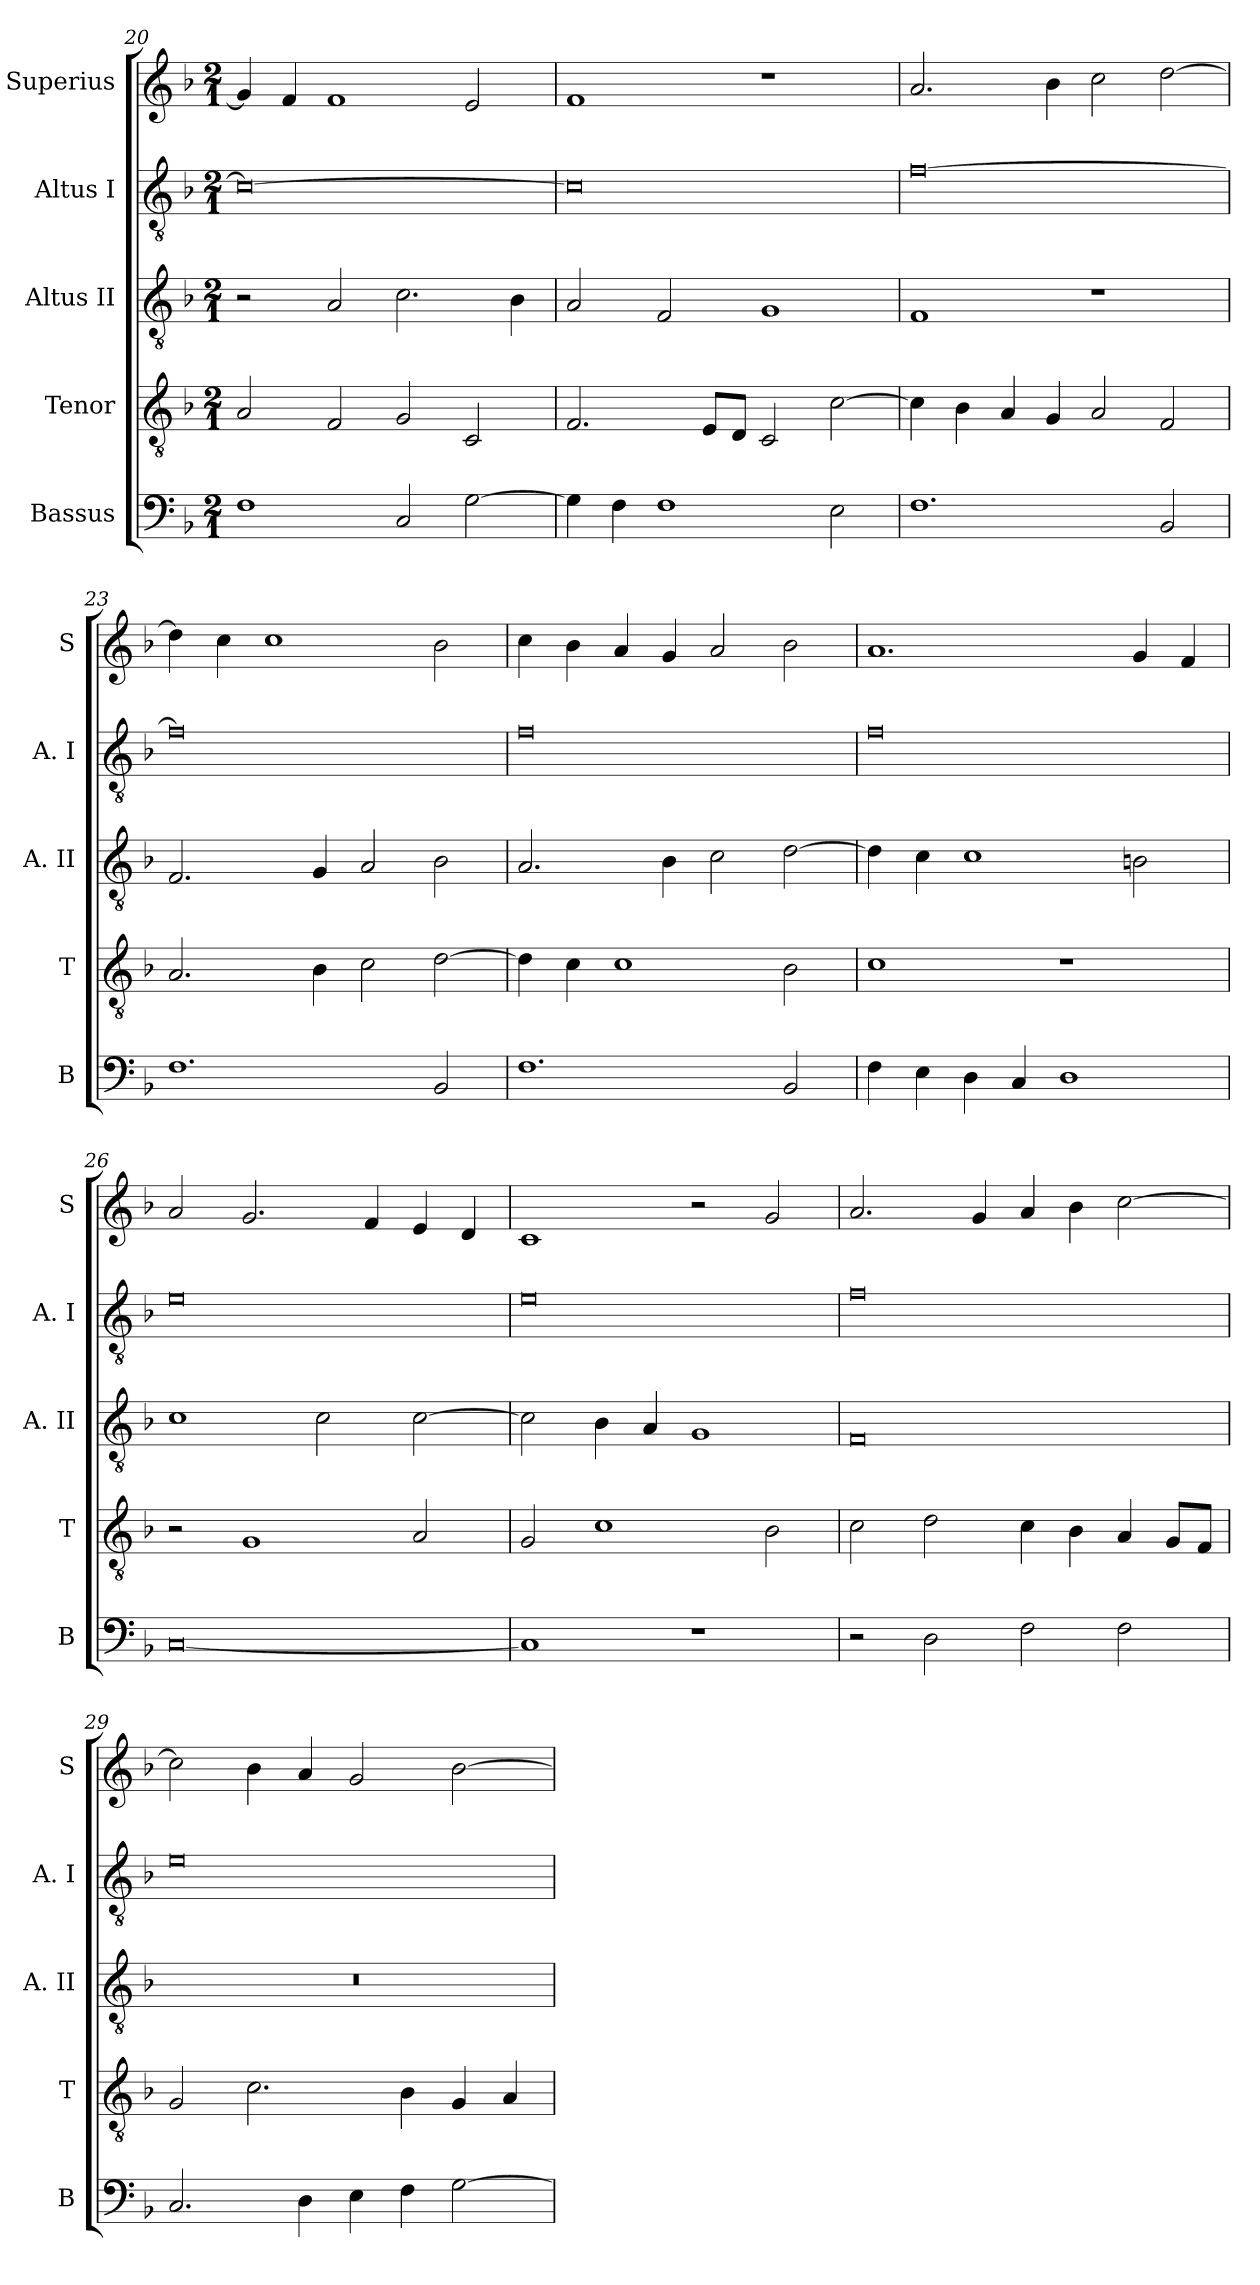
**kern	**kern	**kern	**kern	**kern
*part5	*part4	*part3	*part2	*part1
*staff5	*staff4	*staff3	*staff2	*staff1
*I"Bassus	*I"Tenor	*I"Altus II	*I"Altus I	*I"Superius
*I'B	*I'T	*I'A. II	*I'A. I	*I'S
*clefF4	*clefGv2	*clefGv2	*clefGv2	*clefG2
*k[b-]	*k[b-]	*k[b-]	*k[b-]	*k[b-]
*F:	*F:	*F:	*F:	*F:
*M2/1	*M2/1	*M2/1	*M2/1	*M2/1
=20	=20	=20	=20	=20
1F	2A	2r	0c_	4g]
.	.	.	.	4f
.	2F	2A	.	1f
2C	2G	2.c	.	.
[2G	2C	.	.	2e
.	.	4B-	.	.
=21	=21	=21	=21	=21
4G]	2.F	2A	0c]	1f
4F	.	.	.	.
1F	.	2F	.	.
.	8EL	.	.	.
.	8DJ	.	.	.
.	2C	1G	.	1r
2E	[2c	.	.	.
=22	=22	=22	=22	=22
1.F	4c]	1F	[0f	2.a
.	4B-	.	.	.
.	4A	.	.	.
.	4G	.	.	4b-
.	2A	1r	.	2cc
2BB-	2F	.	.	[2dd
=23	=23	=23	=23	=23
1.F	2.A	2.F	0f]	4dd]
.	.	.	.	4cc
.	.	.	.	1cc
.	4B-	4G	.	.
.	2c	2A	.	.
2BB-	[2d	2B-	.	2b-
=24	=24	=24	=24	=24
1.F	4d]	2.A	0f	4cc
.	4c	.	.	4b-
.	1c	.	.	4a
.	.	4B-	.	4g
.	.	2c	.	2a
2BB-	2B-	[2d	.	2b-
=25	=25	=25	=25	=25
4F	1c	4d]	0f	1.a
4E	.	4c	.	.
4D	.	1c	.	.
4C	.	.	.	.
1D	1r	.	.	.
.	.	2Bn	.	4g
.	.	.	.	4f
=26	=26	=26	=26	=26
[0C	2r	1c	0e	2a
.	1G	.	.	2.g
.	.	2c	.	.
.	.	.	.	4f
.	2A	[2c	.	4e
.	.	.	.	4d
=27	=27	=27	=27	=27
1C]	2G	2c]	0e	1c
.	1c	4B-	.	.
.	.	4A	.	.
1r	.	1G	.	2r
.	2B-	.	.	2g
=28	=28	=28	=28	=28
2r	2c	0F	0f	2.a
2D	2d	.	.	.
.	.	.	.	4g
2F	4c	.	.	4a
.	4B-	.	.	4b-
2F	4A	.	.	[2cc
.	8GL	.	.	.
.	8FJ	.	.	.
=29	=29	=29	=29	=29
2.C	2G	0r	0e	2cc]
.	2.c	.	.	4b-
4D	.	.	.	4a
4E	.	.	.	2g
4F	4B-	.	.	.
[2G	4G	.	.	[2b-
.	4A	.	.	.
=	=	=	=	=
*-	*-	*-	*-	*-
